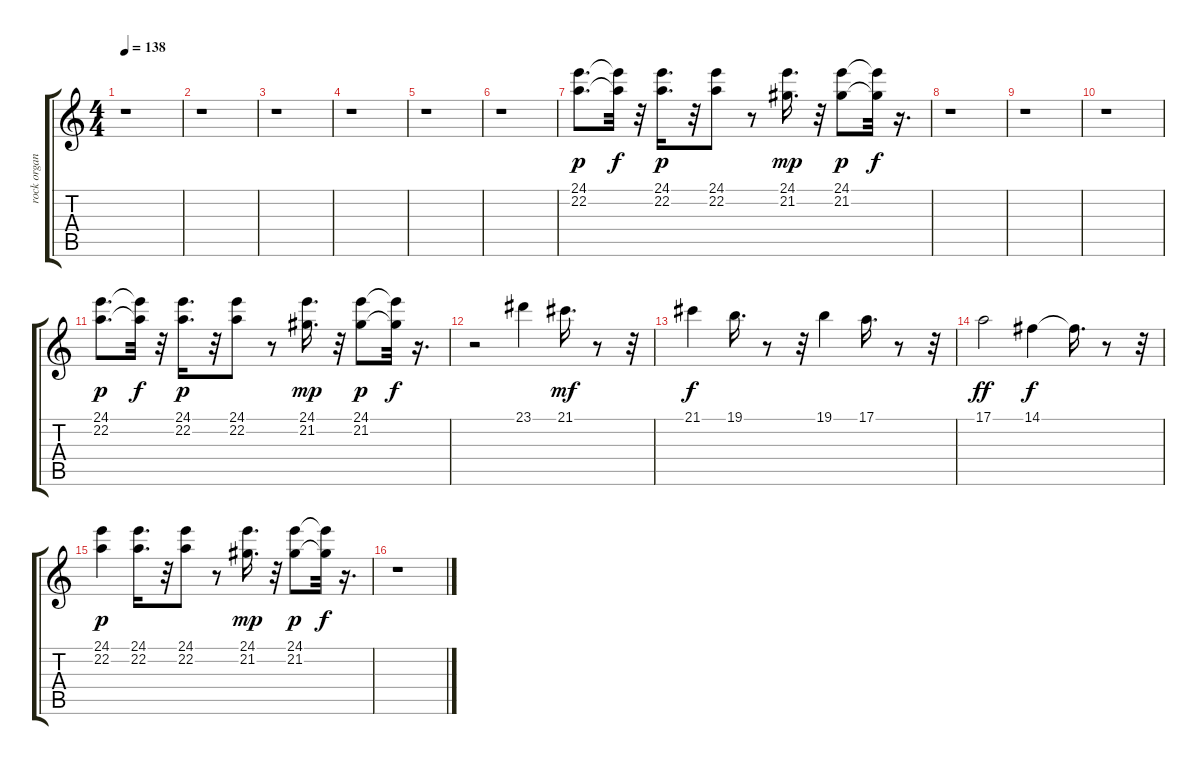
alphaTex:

\track ("rock organ" "rock organ") {instrument rockorgan}
\staff {score tabs}
\tuning (E4 B3 G3 D3 A2 E2) {hide}
\ts (4 4)
\tempo 138
\clef g2
\ks c
r.1{dy fff} |
r.1 |
r.1 |
r.1 |
r.1 |
r.1 |
(24.1 22.2).8{d dy p} (24.1{t} 22.2{t}).32{dy f} r.32 (24.1 22.2).16{d dy p} r.32 (24.1 22.2).8 r.8 (24.1 21.2).16{d dy mp} r.32 (24.1 21.2).8{dy p} (24.1{t} 21.2{t}).32{dy f} r.16{d} |
r.1 |
r.1 |
r.1 |
(24.1 22.2).8{d dy p} (24.1{t} 22.2{t}).32{dy f} r.32 (24.1 22.2).16{d dy p} r.32 (24.1 22.2).8 r.8 (24.1 21.2).16{d dy mp} r.32 (24.1 21.2).8{dy p} (24.1{t} 21.2{t}).32{dy f} r.16{d} |
r.2 23.1.4 21.1.16{d dy mf} r.8 r.32 |
21.1.4{dy f} 19.1.16{d} r.8 r.32 19.1.4 17.1.16{d} r.8 r.32 |
17.1.2{dy ff} 14.1.4{dy f} 14.1{t}.16{d} r.8 r.32 |
(24.1 22.2).4{dy p} (24.1 22.2).16{d} r.32 (24.1 22.2).8 r.8 (24.1 21.2).16{d dy mp} r.32 (24.1 21.2).8{dy p} (24.1{t} 21.2{t}).32{dy f} r.16{d} |
r.1
